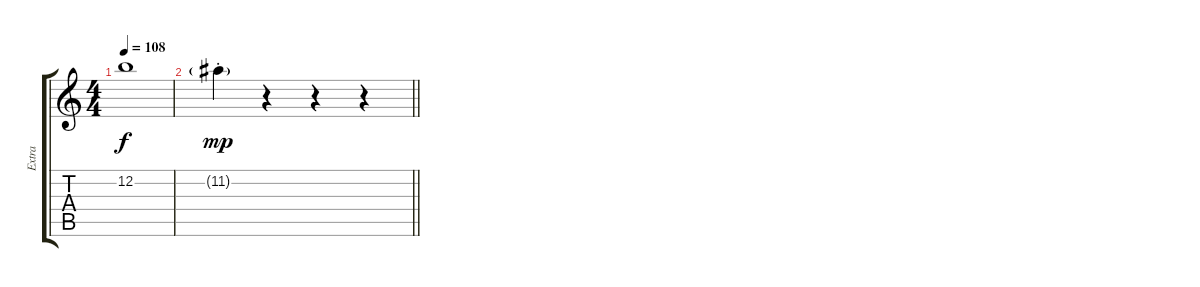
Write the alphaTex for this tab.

\track ("Extra" "Extra") {instrument electricguitarjazz}
\staff {score tabs}
\tuning (E4 B3 G3 D3 A2 E2) {hide}
\ts (4 4)
\tempo 108
\clef g2
\ks c
12.2.1{dy f volume 10 instrument vibraphone} |
\barLineRight lightlight
11.2{g st}.4{dy mp} r.4 r.4 r.4
